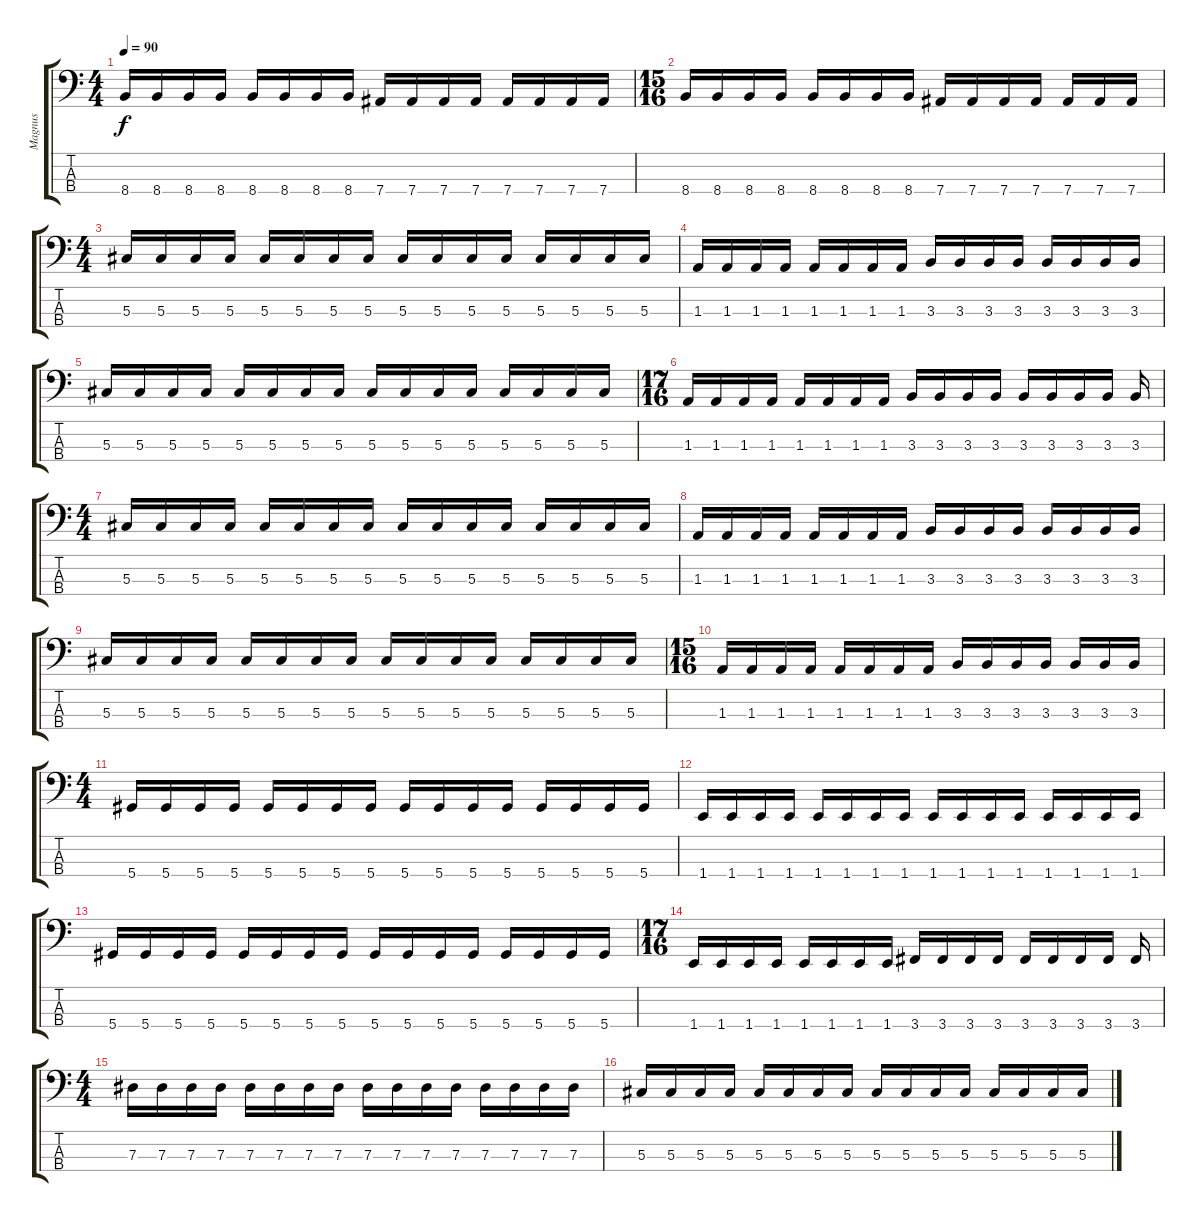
\track ("Magnus" "Magnus") {instrument electricbassfinger}
\staff {score tabs}
\tuning (Gb2 Db2 Ab1 Eb1) {hide}
\ts (4 4)
\tempo 90
\clef f4
\ks c
8.4.16{dy f} 8.4.16 8.4.16 8.4.16 8.4.16 8.4.16 8.4.16 8.4.16 7.4.16 7.4.16 7.4.16 7.4.16 7.4.16 7.4.16 7.4.16 7.4.16 |
\ts (15 16)
8.4.16 8.4.16 8.4.16 8.4.16 8.4.16 8.4.16 8.4.16 8.4.16 7.4.16 7.4.16 7.4.16 7.4.16 7.4.16 7.4.16 7.4.16 |
\ts (4 4)
5.3.16 5.3.16 5.3.16 5.3.16 5.3.16 5.3.16 5.3.16 5.3.16 5.3.16 5.3.16 5.3.16 5.3.16 5.3.16 5.3.16 5.3.16 5.3.16 |
1.3.16 1.3.16 1.3.16 1.3.16 1.3.16 1.3.16 1.3.16 1.3.16 3.3.16 3.3.16 3.3.16 3.3.16 3.3.16 3.3.16 3.3.16 3.3.16 |
5.3.16 5.3.16 5.3.16 5.3.16 5.3.16 5.3.16 5.3.16 5.3.16 5.3.16 5.3.16 5.3.16 5.3.16 5.3.16 5.3.16 5.3.16 5.3.16 |
\ts (17 16)
1.3.16 1.3.16 1.3.16 1.3.16 1.3.16 1.3.16 1.3.16 1.3.16 3.3.16 3.3.16 3.3.16 3.3.16 3.3.16 3.3.16 3.3.16 3.3.16 3.3.16 |
\ts (4 4)
5.3.16 5.3.16 5.3.16 5.3.16 5.3.16 5.3.16 5.3.16 5.3.16 5.3.16 5.3.16 5.3.16 5.3.16 5.3.16 5.3.16 5.3.16 5.3.16 |
1.3.16 1.3.16 1.3.16 1.3.16 1.3.16 1.3.16 1.3.16 1.3.16 3.3.16 3.3.16 3.3.16 3.3.16 3.3.16 3.3.16 3.3.16 3.3.16 |
5.3.16 5.3.16 5.3.16 5.3.16 5.3.16 5.3.16 5.3.16 5.3.16 5.3.16 5.3.16 5.3.16 5.3.16 5.3.16 5.3.16 5.3.16 5.3.16 |
\ts (15 16)
1.3.16 1.3.16 1.3.16 1.3.16 1.3.16 1.3.16 1.3.16 1.3.16 3.3.16 3.3.16 3.3.16 3.3.16 3.3.16 3.3.16 3.3.16 |
\ts (4 4)
5.4.16 5.4.16 5.4.16 5.4.16 5.4.16 5.4.16 5.4.16 5.4.16 5.4.16 5.4.16 5.4.16 5.4.16 5.4.16 5.4.16 5.4.16 5.4.16 |
1.4.16 1.4.16 1.4.16 1.4.16 1.4.16 1.4.16 1.4.16 1.4.16 1.4.16 1.4.16 1.4.16 1.4.16 1.4.16 1.4.16 1.4.16 1.4.16 |
5.4.16 5.4.16 5.4.16 5.4.16 5.4.16 5.4.16 5.4.16 5.4.16 5.4.16 5.4.16 5.4.16 5.4.16 5.4.16 5.4.16 5.4.16 5.4.16 |
\ts (17 16)
1.4.16 1.4.16 1.4.16 1.4.16 1.4.16 1.4.16 1.4.16 1.4.16 3.4.16 3.4.16 3.4.16 3.4.16 3.4.16 3.4.16 3.4.16 3.4.16 3.4.16 |
\ts (4 4)
7.3.16 7.3.16 7.3.16 7.3.16 7.3.16 7.3.16 7.3.16 7.3.16 7.3.16 7.3.16 7.3.16 7.3.16 7.3.16 7.3.16 7.3.16 7.3.16 |
5.3.16 5.3.16 5.3.16 5.3.16 5.3.16 5.3.16 5.3.16 5.3.16 5.3.16 5.3.16 5.3.16 5.3.16 5.3.16 5.3.16 5.3.16 5.3.16
